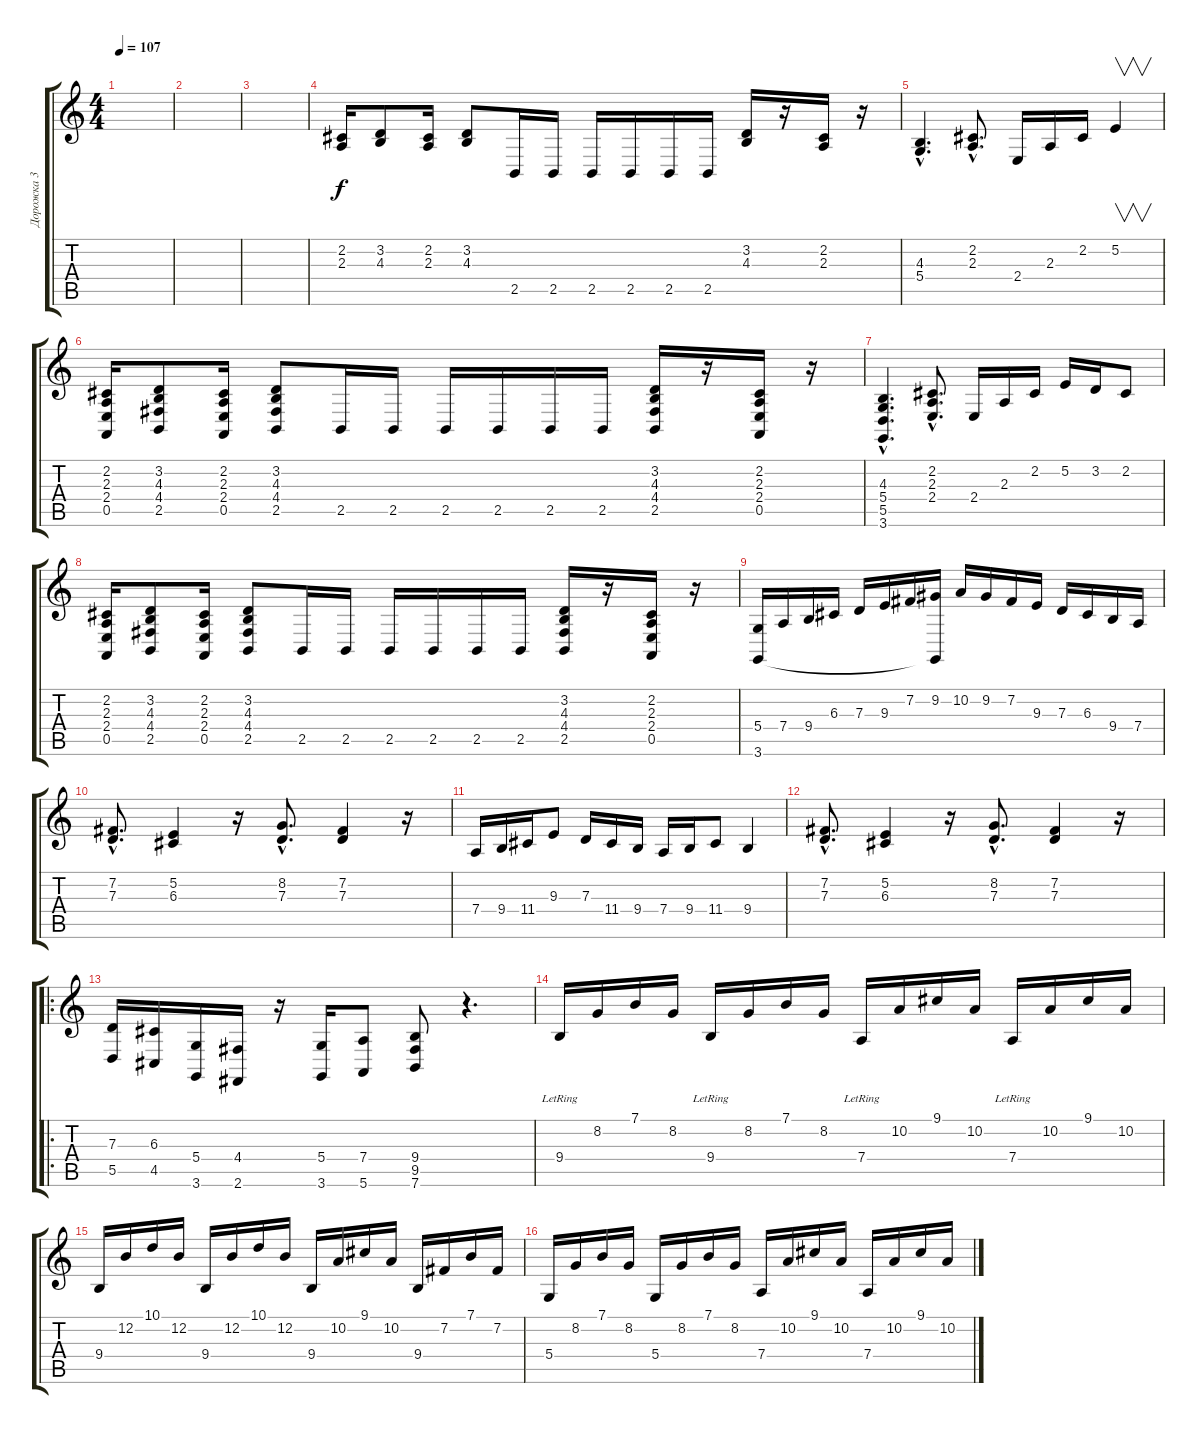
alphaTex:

\track ("Дорожка 3" "Дорожка 3") {instrument stringensemble1}
\staff {score tabs}
\tuning (E4 B3 G3 D3 A2 E2) {hide}
\ts (4 4)
\tempo 107
\clef g2
\ks c
|
|
|
(2.2 2.3).16 (3.2 4.3).8 (2.2 2.3).16 (3.2 4.3).8 2.5.16 2.5.16 2.5.16 2.5.16 2.5.16 2.5.16 (3.2 4.3).16 r.16 (2.2 2.3).16 r.16 |
(4.3{hac} 5.4{hac}).4{d} (2.2{hac} 2.3{hac}).8{d} 2.4.16 2.3.16 2.2.16 5.2.4{v} |
(2.2 2.3 2.4 0.5).16 (3.2 4.3 4.4 2.5).8 (2.2 2.3 2.4 0.5).16 (3.2 4.3 4.4 2.5).8 2.5.16 2.5.16 2.5.16 2.5.16 2.5.16 2.5.16 (3.2 4.3 4.4 2.5).16 r.16 (2.2 2.3 2.4 0.5).16 r.16 |
(4.3{hac} 5.4{hac} 5.5{hac} 3.6{hac}).4{d} (2.2{hac} 2.3{hac} 2.4{hac}).8{d} 2.4.16 2.3.16 2.2.16 5.2.16 3.2.16 2.2.8 |
(2.2 2.3 2.4 0.5).16 (3.2 4.3 4.4 2.5).8 (2.2 2.3 2.4 0.5).16 (3.2 4.3 4.4 2.5).8 2.5.16 2.5.16 2.5.16 2.5.16 2.5.16 2.5.16 (3.2 4.3 4.4 2.5).16 r.16 (2.2 2.3 2.4 0.5).16 r.16 |
(5.4 3.6).16 7.4.16 9.4.16 6.3.16 7.3.16 9.3.16 7.2.16 (9.2 3.6{t}).16 10.2.16 9.2.16 7.2.16 9.3.16 7.3.16 6.3.16 9.4.16 7.4.16 |
(7.2{hac} 7.3{hac}).8{d} (5.2 6.3).4 r.16 (8.2{hac} 7.3{hac}).8{d} (7.2 7.3).4 r.16 |
7.4.16 9.4.16 11.4.16 9.3.8 7.3.16 11.4.16 9.4.16 7.4.16 9.4.16 11.4.8 9.4.4 |
(7.2{hac} 7.3{hac}).8{d} (5.2 6.3).4 r.16 (8.2{hac} 7.3{hac}).8{d} (7.2 7.3).4 r.16 |
\ro
(7.3 5.5).16 (6.3 4.5).16 (5.4 3.6).16 (4.4 2.6).16 r.16 (5.4 3.6).16 (7.4 5.6).8 (9.4 9.5 7.6).8 r.4{d} |
9.4{lr}.16 8.2.16 7.1.16 8.2.16 9.4{lr}.16 8.2.16 7.1.16 8.2.16 7.4{lr}.16 10.2.16 9.1.16 10.2.16 7.4{lr}.16 10.2.16 9.1.16 10.2.16 |
9.4.16 12.2.16 10.1.16 12.2.16 9.4.16 12.2.16 10.1.16 12.2.16 9.4.16 10.2.16 9.1.16 10.2.16 9.4.16 7.2.16 7.1.16 7.2.16 |
5.4.16 8.2.16 7.1.16 8.2.16 5.4.16 8.2.16 7.1.16 8.2.16 7.4.16 10.2.16 9.1.16 10.2.16 7.4.16 10.2.16 9.1.16 10.2.16
